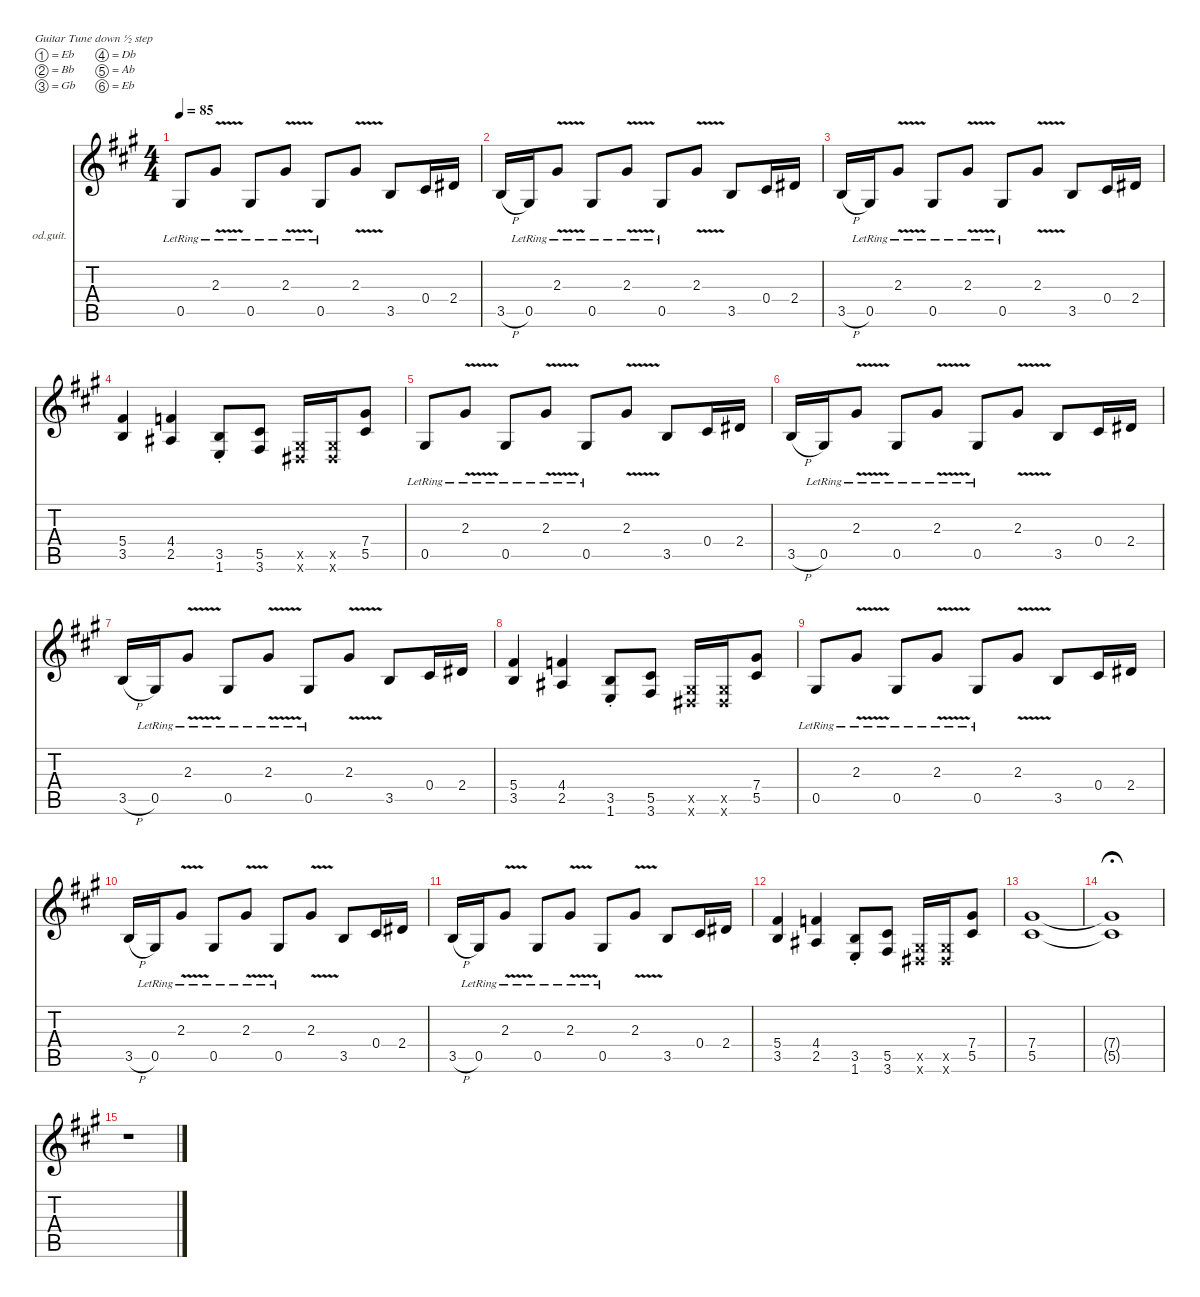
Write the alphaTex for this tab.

\defaultSystemsLayout 4
\hideDynamics
\bracketExtendMode nobrackets
\firstSystemTrackNameOrientation horizontal
\otherSystemsTrackNameOrientation horizontal
\track ("Rhythm Guitar 2 (Kirk)" "od.guit.") {instrument overdrivenguitar}
\staff {score tabs}
\tuning (Eb4 Bb3 Gb3 Db3 Ab2 Eb2)
\ts (4 4)
\tempo 85
\clef g2
\ks a
0.5{lr acc #}.8{dy mf beam Up} 2.3{v lr acc #}.8{beam Up} 0.5{lr acc #}.8{beam Up} 2.3{v lr acc #}.8{beam Up} 0.5{lr acc #}.8{beam Up} 2.3{v acc #}.8{beam Up} 3.5{acc forcenatural}.8{beam Up} 0.4{acc #}.16{beam Up} 2.4{acc #}.16{beam Up} |
3.5{h acc forcenatural}.16{beam Up} 0.5{lr acc #}.16{beam Up} 2.3{v lr acc #}.8{beam Up} 0.5{lr acc #}.8{beam Up} 2.3{v lr acc #}.8{beam Up} 0.5{lr acc #}.8{beam Up} 2.3{v acc #}.8{beam Up} 3.5{acc forcenatural}.8{beam Up} 0.4{acc #}.16{beam Up} 2.4{acc #}.16{beam Up} |
3.5{h acc forcenatural}.16{beam Up} 0.5{lr acc #}.16{beam Up} 2.3{v lr acc #}.8{beam Up} 0.5{lr acc #}.8{beam Up} 2.3{v lr acc #}.8{beam Up} 0.5{lr acc #}.8{beam Up} 2.3{v acc #}.8{beam Up} 3.5{acc forcenatural}.8{beam Up} 0.4{acc #}.16{beam Up} 2.4{acc #}.16{beam Up} |
(3.5{acc forcenatural} 5.4{acc #}).4{beam Up} (2.5{acc #} 4.4{acc forcenatural}).4{beam Up} (1.6{st acc forcenatural} 3.5{st acc forcenatural}).8{beam Up} (3.6{acc #} 5.5{acc #}).8{beam Up} (0.5{x acc #} 0.6{x acc #}).16{beam Up} (0.5{x acc #} 0.6{x acc #}).16{beam Up} (5.5{acc #} 7.4{acc #}).8{beam Up} |
0.5{lr acc #}.8{beam Up} 2.3{v lr acc #}.8{beam Up} 0.5{lr acc #}.8{beam Up} 2.3{v lr acc #}.8{beam Up} 0.5{lr acc #}.8{beam Up} 2.3{v acc #}.8{beam Up} 3.5{acc forcenatural}.8{beam Up} 0.4{acc #}.16{beam Up} 2.4{acc #}.16{beam Up} |
3.5{h acc forcenatural}.16{beam Up} 0.5{lr acc #}.16{beam Up} 2.3{v lr acc #}.8{beam Up} 0.5{lr acc #}.8{beam Up} 2.3{v lr acc #}.8{beam Up} 0.5{lr acc #}.8{beam Up} 2.3{v acc #}.8{beam Up} 3.5{acc forcenatural}.8{beam Up} 0.4{acc #}.16{beam Up} 2.4{acc #}.16{beam Up} |
3.5{h acc forcenatural}.16{beam Up} 0.5{lr acc #}.16{beam Up} 2.3{v lr acc #}.8{beam Up} 0.5{lr acc #}.8{beam Up} 2.3{v lr acc #}.8{beam Up} 0.5{lr acc #}.8{beam Up} 2.3{v acc #}.8{beam Up} 3.5{acc forcenatural}.8{beam Up} 0.4{acc #}.16{beam Up} 2.4{acc #}.16{beam Up} |
(3.5{acc forcenatural} 5.4{acc #}).4{beam Up} (2.5{acc #} 4.4{acc forcenatural}).4{beam Up} (1.6{st acc forcenatural} 3.5{st acc forcenatural}).8{beam Up} (3.6{acc #} 5.5{acc #}).8{beam Up} (0.5{x acc #} 0.6{x acc #}).16{beam Up} (0.5{x acc #} 0.6{x acc #}).16{beam Up} (5.5{acc #} 7.4{acc #}).8{beam Up} |
0.5{lr acc #}.8{beam Up} 2.3{v lr acc #}.8{beam Up} 0.5{lr acc #}.8{beam Up} 2.3{v lr acc #}.8{beam Up} 0.5{lr acc #}.8{beam Up} 2.3{v acc #}.8{beam Up} 3.5{acc forcenatural}.8{beam Up} 0.4{acc #}.16{beam Up} 2.4{acc #}.16{beam Up} |
3.5{h acc forcenatural}.16{beam Up} 0.5{lr acc #}.16{beam Up} 2.3{v lr acc #}.8{beam Up} 0.5{lr acc #}.8{beam Up} 2.3{v lr acc #}.8{beam Up} 0.5{lr acc #}.8{beam Up} 2.3{v acc #}.8{beam Up} 3.5{acc forcenatural}.8{beam Up} 0.4{acc #}.16{beam Up} 2.4{acc #}.16{beam Up} |
3.5{h acc forcenatural}.16{beam Up} 0.5{lr acc #}.16{beam Up} 2.3{v lr acc #}.8{beam Up} 0.5{lr acc #}.8{beam Up} 2.3{v lr acc #}.8{beam Up} 0.5{lr acc #}.8{beam Up} 2.3{v acc #}.8{beam Up} 3.5{acc forcenatural}.8{beam Up} 0.4{acc #}.16{beam Up} 2.4{acc #}.16{beam Up} |
(3.5{acc forcenatural} 5.4{acc #}).4{beam Up} (2.5{acc #} 4.4{acc forcenatural}).4{beam Up} (1.6{st acc forcenatural} 3.5{st acc forcenatural}).8{beam Up} (3.6{acc #} 5.5{acc #}).8{beam Up} (0.5{x acc #} 0.6{x acc #}).16{beam Up} (0.5{x acc #} 0.6{x acc #}).16{beam Up} (5.5{acc #} 7.4{acc #}).8{beam Up} |
(5.5{acc #} 7.4{acc #}).1{beam Up} |
(5.5{t acc #} 7.4{t acc #}).1{fermata (medium 0.5) beam Up} |
r.1{beam Down}
